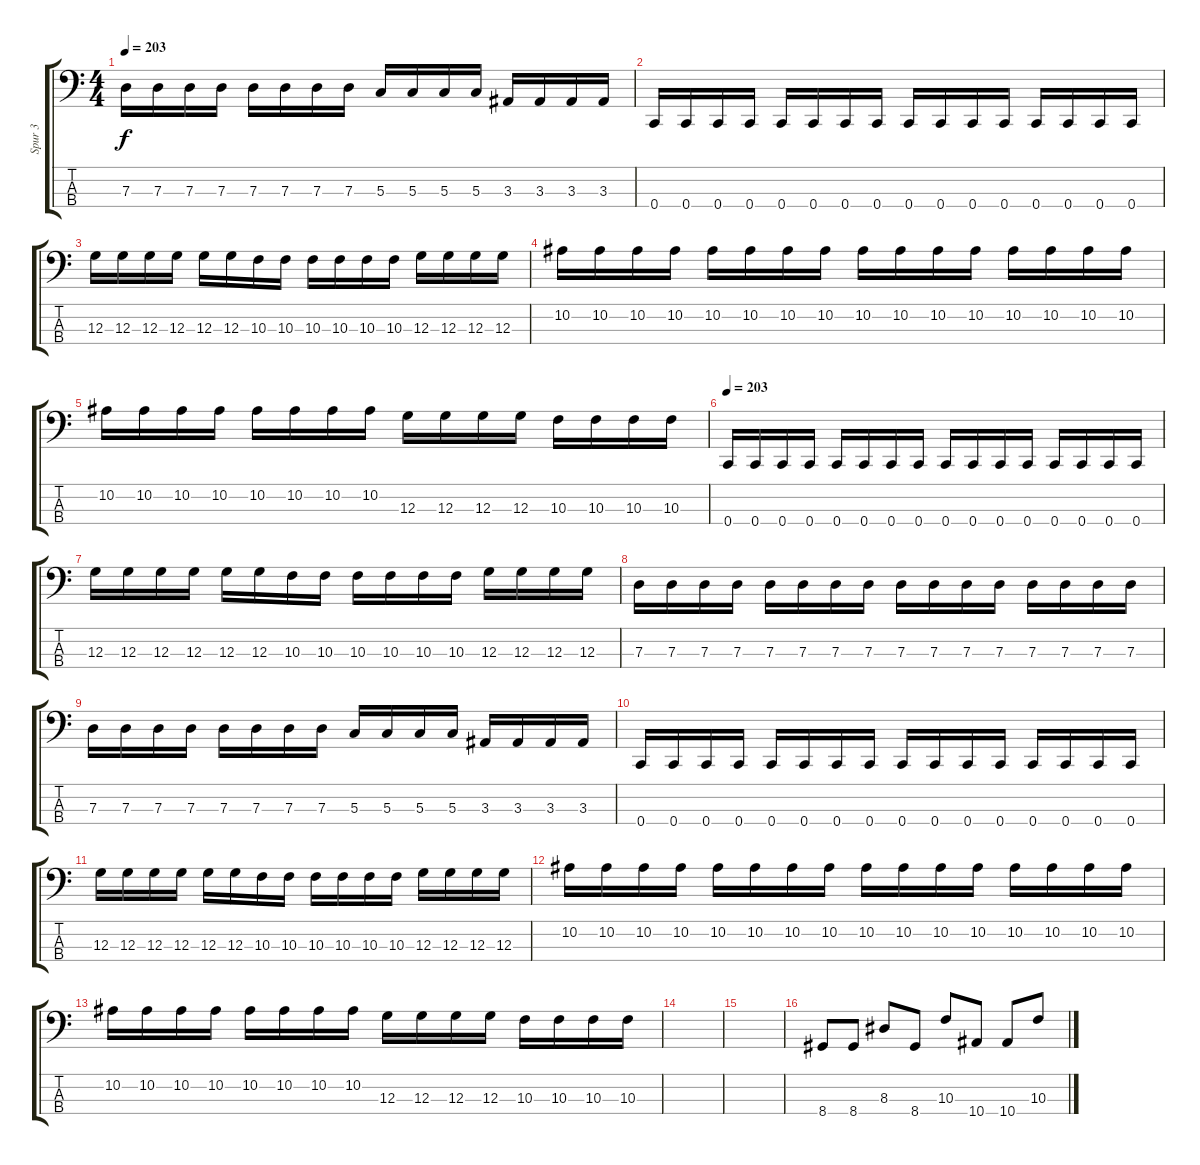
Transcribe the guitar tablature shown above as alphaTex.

\track ("Spur 3" "Spur 3") {instrument electricbasspick}
\staff {score tabs}
\tuning (F2 C2 G1 C1) {hide}
\ts (4 4)
\tempo 203
\clef f4
\ks c
7.3.16{dy f} 7.3.16 7.3.16 7.3.16 7.3.16 7.3.16 7.3.16 7.3.16 5.3.16 5.3.16 5.3.16 5.3.16 3.3.16 3.3.16 3.3.16 3.3.16 |
0.4.16 0.4.16 0.4.16 0.4.16 0.4.16 0.4.16 0.4.16 0.4.16 0.4.16 0.4.16 0.4.16 0.4.16 0.4.16 0.4.16 0.4.16 0.4.16 |
12.3.16 12.3.16 12.3.16 12.3.16 12.3.16 12.3.16 10.3.16 10.3.16 10.3.16 10.3.16 10.3.16 10.3.16 12.3.16 12.3.16 12.3.16 12.3.16 |
10.2.16 10.2.16 10.2.16 10.2.16 10.2.16 10.2.16 10.2.16 10.2.16 10.2.16 10.2.16 10.2.16 10.2.16 10.2.16 10.2.16 10.2.16 10.2.16 |
10.2.16 10.2.16 10.2.16 10.2.16 10.2.16 10.2.16 10.2.16 10.2.16 12.3.16 12.3.16 12.3.16 12.3.16 10.3.16 10.3.16 10.3.16 10.3.16 |
\tempo 203
0.4.16 0.4.16 0.4.16 0.4.16 0.4.16 0.4.16 0.4.16 0.4.16 0.4.16 0.4.16 0.4.16 0.4.16 0.4.16 0.4.16 0.4.16 0.4.16 |
12.3.16 12.3.16 12.3.16 12.3.16 12.3.16 12.3.16 10.3.16 10.3.16 10.3.16 10.3.16 10.3.16 10.3.16 12.3.16 12.3.16 12.3.16 12.3.16 |
7.3.16 7.3.16 7.3.16 7.3.16 7.3.16 7.3.16 7.3.16 7.3.16 7.3.16 7.3.16 7.3.16 7.3.16 7.3.16 7.3.16 7.3.16 7.3.16 |
7.3.16 7.3.16 7.3.16 7.3.16 7.3.16 7.3.16 7.3.16 7.3.16 5.3.16 5.3.16 5.3.16 5.3.16 3.3.16 3.3.16 3.3.16 3.3.16 |
0.4.16 0.4.16 0.4.16 0.4.16 0.4.16 0.4.16 0.4.16 0.4.16 0.4.16 0.4.16 0.4.16 0.4.16 0.4.16 0.4.16 0.4.16 0.4.16 |
12.3.16 12.3.16 12.3.16 12.3.16 12.3.16 12.3.16 10.3.16 10.3.16 10.3.16 10.3.16 10.3.16 10.3.16 12.3.16 12.3.16 12.3.16 12.3.16 |
10.2.16 10.2.16 10.2.16 10.2.16 10.2.16 10.2.16 10.2.16 10.2.16 10.2.16 10.2.16 10.2.16 10.2.16 10.2.16 10.2.16 10.2.16 10.2.16 |
10.2.16 10.2.16 10.2.16 10.2.16 10.2.16 10.2.16 10.2.16 10.2.16 12.3.16 12.3.16 12.3.16 12.3.16 10.3.16 10.3.16 10.3.16 10.3.16 |
|
|
8.4.8 8.4.8 8.3.8 8.4.8 10.3.8 10.4.8 10.4.8 10.3.8
